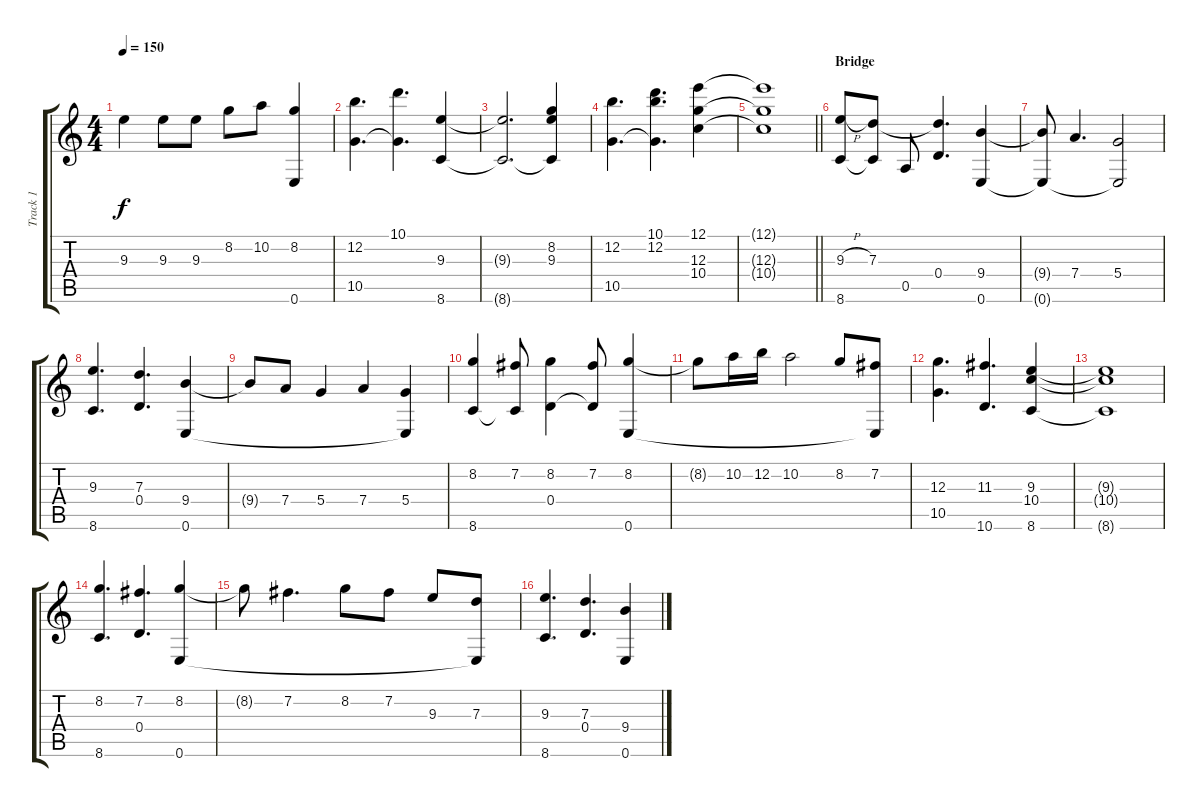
\track ("Track 1" "Track 1") {instrument acousticguitarsteel}
\staff {score tabs}
\tuning (E4 B3 G3 D3 A2 E2) {hide}
\ts (4 4)
\tempo 150
\clef g2
\ks c
9.3.4{dy f} 9.3.8 9.3.8 8.2.8 10.2.8 (8.2 0.6{t}).4 |
(12.2 10.5).4{d} (10.1 10.5{t}).4{d} (9.3 8.6).4 |
(9.3{t} 8.6{t}).2{d} (8.2 9.3 8.6{t}).4 |
(12.2 10.5).4{d} (10.1 12.2 10.5{t}).4{d} (12.1 12.3 10.4).4 |
\barLineRight lightlight
(12.1{t} 12.3{t} 10.4{t}).1 |
\section ("" "Bridge")
(9.3{h} 8.6).8 (7.3 8.6{t}).8 0.5.8 (7.3{t} 0.4).4{d} (9.4 0.6).4 |
(9.4{t} 0.6{t}).8 7.4.4{d} (5.4 0.6{t}).2 |
(9.3 8.6).4{d} (7.3 0.4).4{d} (9.4 0.6).4 |
9.4{t}.8 7.4.8 5.4.4 7.4.4 (5.4 0.6{t}).4 |
(8.2 8.6).4 (7.2 8.6{t}).8 (8.2 0.4).4 (7.2 0.4{t}).8 (8.2 0.6).4 |
8.2{t}.8 10.2.16 12.2.16 10.2.2 8.2.8 (7.2 0.6{t}).8 |
(12.3 10.5).4{d} (11.3 10.6).4{d} (9.3 10.4 8.6).4 |
(9.3{t} 10.4{t} 8.6{t}).1 |
(8.2 8.6).4{d} (7.2 0.4).4{d} (8.2 0.6).4 |
8.2{t}.8 7.2.4{d} 8.2.8 7.2.8 9.3.8 (7.3 0.6{t}).8 |
(9.3 8.6).4{d} (7.3 0.4).4{d} (9.4 0.6).4
